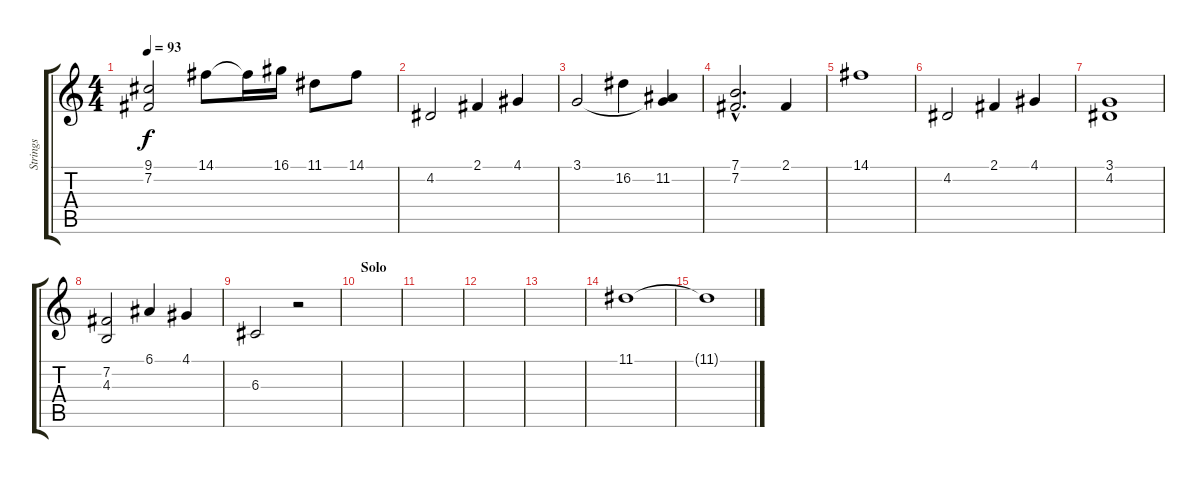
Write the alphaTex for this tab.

\track ("Strings" "Strings") {instrument stringensemble2}
\staff {score tabs}
\tuning (E4 B3 G3 D3 A2 E2) {hide}
\ts (4 4)
\tempo 93
\clef g2
\ks c
(9.1 7.2).2{dy f} 14.1.8 14.1{t}.16 16.1.16 11.1.8 14.1.8 |
4.2.2 2.1.4 4.1.4 |
3.1.2 16.2.4 (3.1{t} 11.2).4 |
(7.1{hac} 7.2{hac}).2{d} 2.1.4 |
14.1.1 |
4.2.2 2.1.4 4.1.4 |
(3.1 4.2).1 |
(7.2 4.3).2 6.1.4 4.1.4 |
6.3.2 r.2 |
\section ("" "Solo")
|
|
|
|
11.1.1{volume 7 instrument fx7echoes} |
11.1{t}.1
